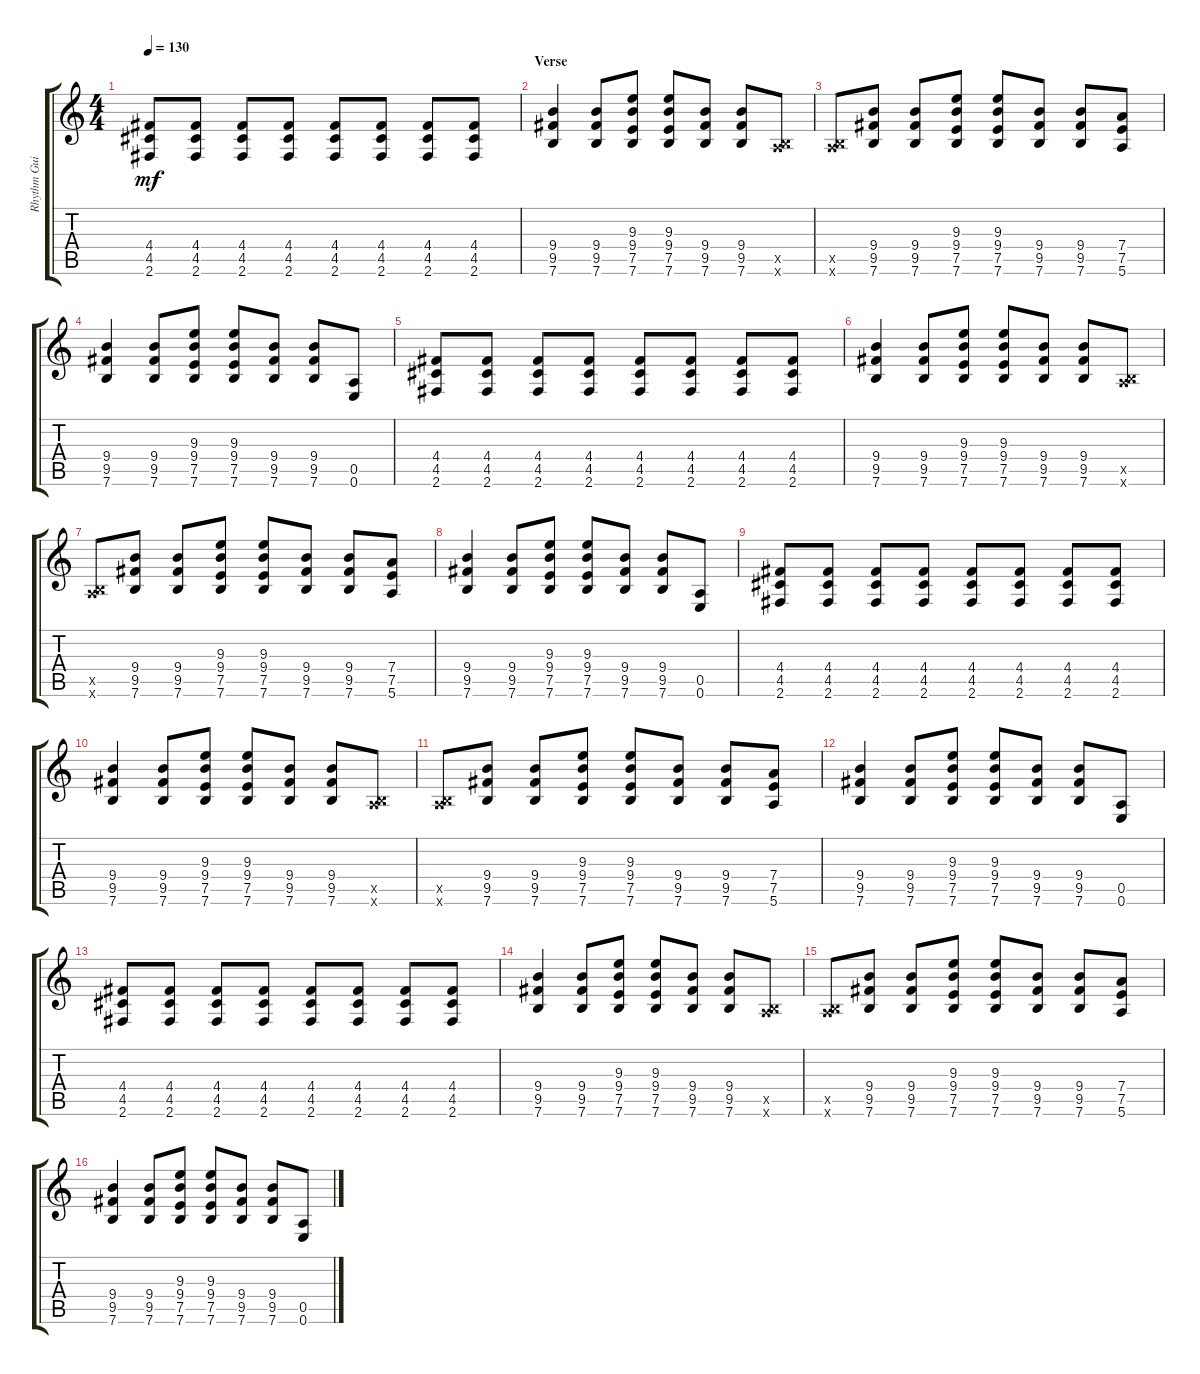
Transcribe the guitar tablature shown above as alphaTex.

\track ("Rhythm Guitar" "Rhythm Gui") {mute instrument overdrivenguitar}
\staff {score tabs}
\tuning (E4 B3 G3 D3 A2 E2) {hide}
\ts (4 4)
\tempo 130
\clef g2
\ks c
(4.4 4.5 2.6).8{dy mf} (4.4 4.5 2.6).8 (4.4 4.5 2.6).8 (4.4 4.5 2.6).8 (4.4 4.5 2.6).8 (4.4 4.5 2.6).8 (4.4 4.5 2.6).8 (4.4 4.5 2.6).8 |
\section ("" "Verse")
(9.4 9.5 7.6).4 (9.4 9.5 7.6).8 (9.3 9.4 7.5 7.6).8 (9.3 9.4 7.5 7.6).8 (9.4 9.5 7.6).8 (9.4 9.5 7.6).8 (0.5{x} 7.6{x}).8 |
(0.5{x} 7.6{x}).8 (9.4 9.5 7.6).8 (9.4 9.5 7.6).8 (9.3 9.4 7.5 7.6).8 (9.3 9.4 7.5 7.6).8 (9.4 9.5 7.6).8 (9.4 9.5 7.6).8 (7.4 7.5 5.6).8 |
(9.4 9.5 7.6).4 (9.4 9.5 7.6).8 (9.3 9.4 7.5 7.6).8 (9.3 9.4 7.5 7.6).8 (9.4 9.5 7.6).8 (9.4 9.5 7.6).8 (0.5 0.6).8 |
(4.4 4.5 2.6).8 (4.4 4.5 2.6).8 (4.4 4.5 2.6).8 (4.4 4.5 2.6).8 (4.4 4.5 2.6).8 (4.4 4.5 2.6).8 (4.4 4.5 2.6).8 (4.4 4.5 2.6).8 |
(9.4 9.5 7.6).4 (9.4 9.5 7.6).8 (9.3 9.4 7.5 7.6).8 (9.3 9.4 7.5 7.6).8 (9.4 9.5 7.6).8 (9.4 9.5 7.6).8 (0.5{x} 7.6{x}).8 |
(0.5{x} 7.6{x}).8 (9.4 9.5 7.6).8 (9.4 9.5 7.6).8 (9.3 9.4 7.5 7.6).8 (9.3 9.4 7.5 7.6).8 (9.4 9.5 7.6).8 (9.4 9.5 7.6).8 (7.4 7.5 5.6).8 |
(9.4 9.5 7.6).4 (9.4 9.5 7.6).8 (9.3 9.4 7.5 7.6).8 (9.3 9.4 7.5 7.6).8 (9.4 9.5 7.6).8 (9.4 9.5 7.6).8 (0.5 0.6).8 |
(4.4 4.5 2.6).8 (4.4 4.5 2.6).8 (4.4 4.5 2.6).8 (4.4 4.5 2.6).8 (4.4 4.5 2.6).8 (4.4 4.5 2.6).8 (4.4 4.5 2.6).8 (4.4 4.5 2.6).8 |
(9.4 9.5 7.6).4 (9.4 9.5 7.6).8 (9.3 9.4 7.5 7.6).8 (9.3 9.4 7.5 7.6).8 (9.4 9.5 7.6).8 (9.4 9.5 7.6).8 (0.5{x} 7.6{x}).8 |
(0.5{x} 7.6{x}).8 (9.4 9.5 7.6).8 (9.4 9.5 7.6).8 (9.3 9.4 7.5 7.6).8 (9.3 9.4 7.5 7.6).8 (9.4 9.5 7.6).8 (9.4 9.5 7.6).8 (7.4 7.5 5.6).8 |
(9.4 9.5 7.6).4 (9.4 9.5 7.6).8 (9.3 9.4 7.5 7.6).8 (9.3 9.4 7.5 7.6).8 (9.4 9.5 7.6).8 (9.4 9.5 7.6).8 (0.5 0.6).8 |
(4.4 4.5 2.6).8 (4.4 4.5 2.6).8 (4.4 4.5 2.6).8 (4.4 4.5 2.6).8 (4.4 4.5 2.6).8 (4.4 4.5 2.6).8 (4.4 4.5 2.6).8 (4.4 4.5 2.6).8 |
(9.4 9.5 7.6).4 (9.4 9.5 7.6).8 (9.3 9.4 7.5 7.6).8 (9.3 9.4 7.5 7.6).8 (9.4 9.5 7.6).8 (9.4 9.5 7.6).8 (0.5{x} 7.6{x}).8 |
(0.5{x} 7.6{x}).8 (9.4 9.5 7.6).8 (9.4 9.5 7.6).8 (9.3 9.4 7.5 7.6).8 (9.3 9.4 7.5 7.6).8 (9.4 9.5 7.6).8 (9.4 9.5 7.6).8 (7.4 7.5 5.6).8 |
(9.4 9.5 7.6).4 (9.4 9.5 7.6).8 (9.3 9.4 7.5 7.6).8 (9.3 9.4 7.5 7.6).8 (9.4 9.5 7.6).8 (9.4 9.5 7.6).8 (0.5 0.6).8
